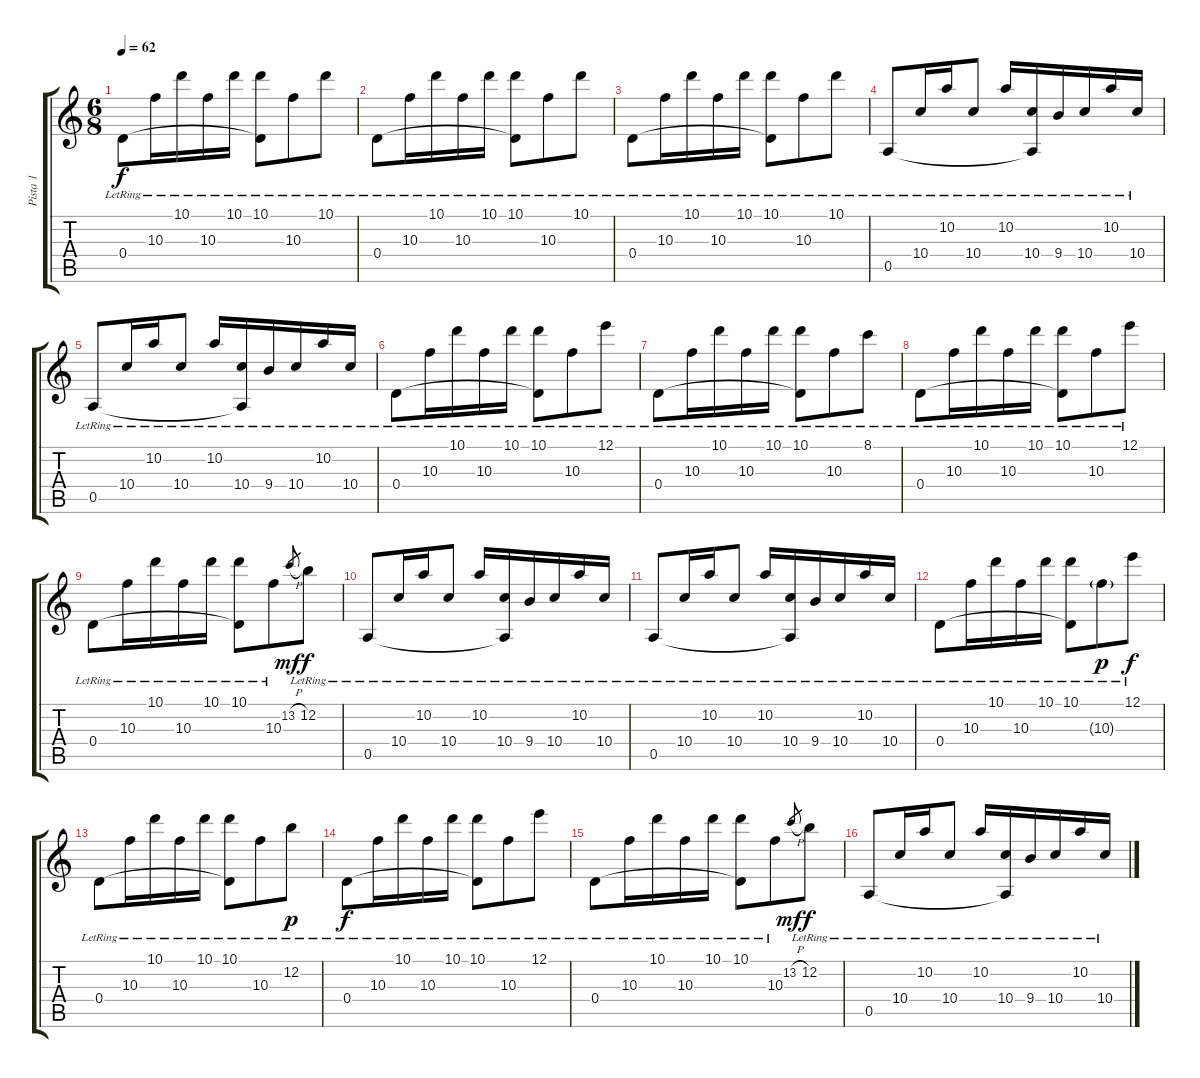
\track ("Pista 1" "Pista 1") {instrument acousticguitarnylon}
\staff {score tabs}
\tuning (E4 B3 G3 D3 A2 E2) {hide}
\ts (6 8)
\tempo 62
\clef g2
\ks c
0.4{lr}.8{dy f} 10.3{lr}.16 10.1{lr}.16 10.3{lr}.16 10.1{lr}.16 (10.1{lr} 0.4{t}).8 10.3{lr}.8 10.1{lr}.8 |
0.4{lr}.8 10.3{lr}.16 10.1{lr}.16 10.3{lr}.16 10.1{lr}.16 (10.1{lr} 0.4{t}).8 10.3{lr}.8 10.1{lr}.8 |
0.4{lr}.8 10.3{lr}.16 10.1{lr}.16 10.3{lr}.16 10.1{lr}.16 (10.1{lr} 0.4{t}).8 10.3{lr}.8 10.1{lr}.8 |
0.5{lr}.8 10.4{lr}.16 10.2{lr}.16 10.4{lr}.8 10.2{lr}.16 (10.4{lr} 0.5{t}).16 9.4{lr}.16 10.4{lr}.16 10.2{lr}.16 10.4{lr}.16 |
0.5{lr}.8 10.4{lr}.16 10.2{lr}.16 10.4{lr}.8 10.2{lr}.16 (10.4{lr} 0.5{t}).16 9.4{lr}.16 10.4{lr}.16 10.2{lr}.16 10.4{lr}.16 |
0.4{lr}.8 10.3{lr}.16 10.1{lr}.16 10.3{lr}.16 10.1{lr}.16 (10.1{lr} 0.4{t}).8 10.3{lr}.8 12.1{lr}.8 |
0.4{lr}.8 10.3{lr}.16 10.1{lr}.16 10.3{lr}.16 10.1{lr}.16 (10.1{lr} 0.4{t}).8 10.3{lr}.8 8.1{lr}.8 |
0.4{lr}.8 10.3{lr}.16 10.1{lr}.16 10.3{lr}.16 10.1{lr}.16 (10.1{lr} 0.4{t}).8 10.3{lr}.8 12.1{lr}.8 |
0.4{lr}.8 10.3{lr}.16 10.1{lr}.16 10.3{lr}.16 10.1{lr}.16 (10.1{lr} 0.4{t}).8 10.3{lr}.8 13.2{h}.8{gr dy mf} 12.2{lr}.8{dy f} |
0.5{lr}.8 10.4{lr}.16 10.2{lr}.16 10.4{lr}.8 10.2{lr}.16 (10.4{lr} 0.5{t}).16 9.4{lr}.16 10.4{lr}.16 10.2{lr}.16 10.4{lr}.16 |
0.5{lr}.8 10.4{lr}.16 10.2{lr}.16 10.4{lr}.8 10.2{lr}.16 (10.4{lr} 0.5{t}).16 9.4{lr}.16 10.4{lr}.16 10.2{lr}.16 10.4{lr}.16 |
0.4{lr}.8 10.3{lr}.16 10.1{lr}.16 10.3{lr}.16 10.1{lr}.16 (10.1{lr} 0.4{t}).8 10.3{g lr}.8{dy p} 12.1{lr}.8{dy f} |
0.4{lr}.8 10.3{lr}.16 10.1{lr}.16 10.3{lr}.16 10.1{lr}.16 (10.1{lr} 0.4{t}).8 10.3{lr}.8 12.2{lr}.8{dy p} |
0.4{lr}.8{dy f} 10.3{lr}.16 10.1{lr}.16 10.3{lr}.16 10.1{lr}.16 (10.1{lr} 0.4{t}).8 10.3{lr}.8 12.1{lr}.8 |
0.4{lr}.8 10.3{lr}.16 10.1{lr}.16 10.3{lr}.16 10.1{lr}.16 (10.1{lr} 0.4{t}).8 10.3{lr}.8 13.2{h}.8{gr dy mf} 12.2{lr}.8{dy f} |
0.5{lr}.8 10.4{lr}.16 10.2{lr}.16 10.4{lr}.8 10.2{lr}.16 (10.4{lr} 0.5{t}).16 9.4{lr}.16 10.4{lr}.16 10.2{lr}.16 10.4{lr}.16
